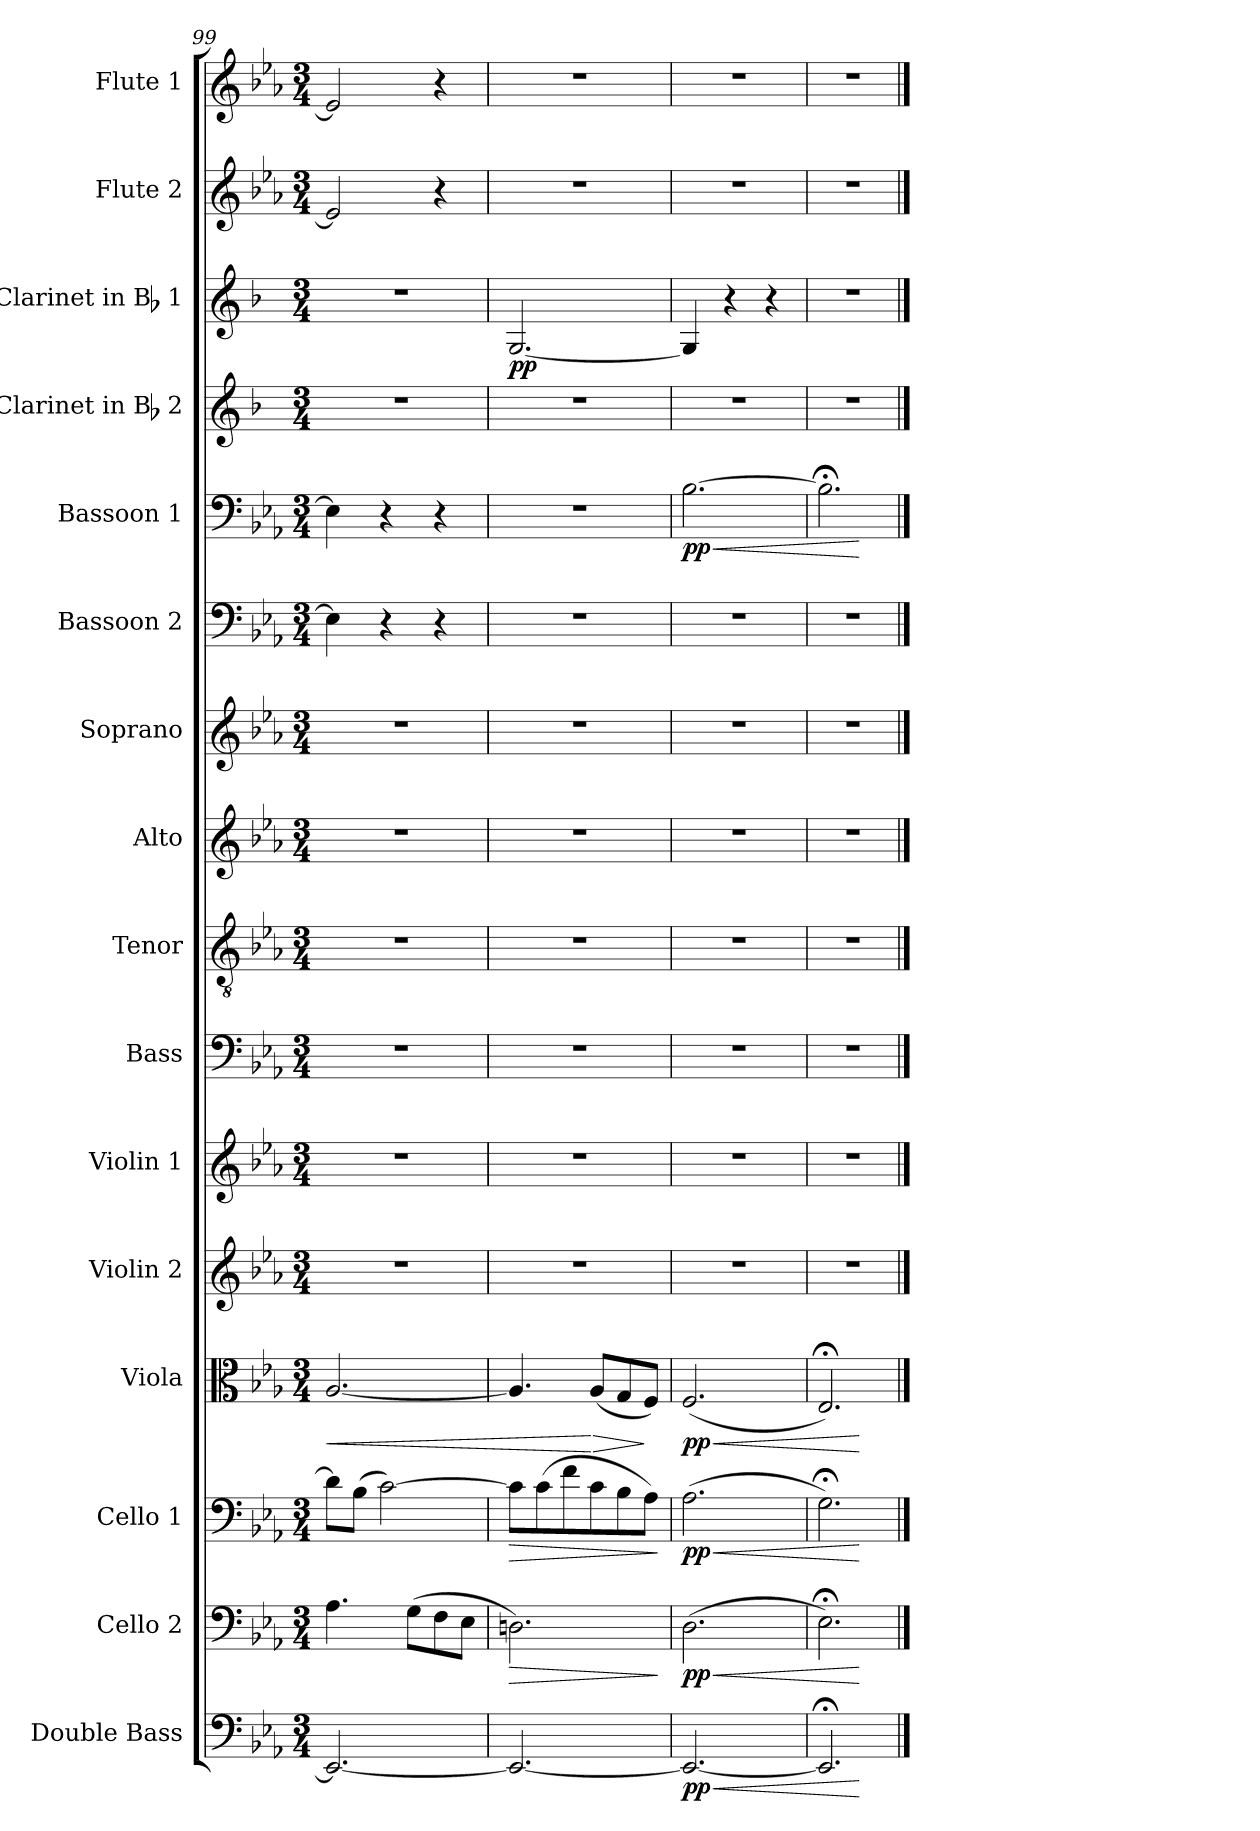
**kern	**dynam	**kern	**dynam	**kern	**dynam	**kern	**dynam	**kern	**kern	**kern	**kern	**kern	**kern	**kern	**kern	**dynam	**kern	**kern	**dynam	**kern	**kern
*part16	*part16	*part15	*part15	*part14	*part14	*part13	*part13	*part12	*part11	*part10	*part9	*part8	*part7	*part6	*part5	*part5	*part4	*part3	*part3	*part2	*part1
*staff16	*staff16	*staff15	*staff15	*staff14	*staff14	*staff13	*staff13	*staff12	*staff11	*staff10	*staff9	*staff8	*staff7	*staff6	*staff5	*staff5	*staff4	*staff3	*staff3	*staff2	*staff1
*I"Double Bass	*	*I"Cello 2	*	*I"Cello 1	*	*I"Viola	*	*I"Violin 2	*I"Violin 1	*I"Bass	*I"Tenor	*I"Alto	*I"Soprano	*I"Bassoon 2	*I"Bassoon 1	*	*I"Clarinet in Bb 2	*I"Clarinet in Bb 1	*	*I"Flute 2	*I"Flute 1
*I'D.B.	*	*	*	*	*	*I'Vla.	*	*I'Vln. 2	*I'Vln. 1	*I'B	*I'T	*I'A	*I'S	*I'Bsn. 2	*I'Bsn. 1	*	*	*	*	*I'Fl. 2	*I'Fl. 1
*clefF4	*	*clefF4	*	*clefF4	*	*clefC3	*	*clefG2	*clefG2	*clefF4	*clefGv2	*clefG2	*clefG2	*clefF4	*clefF4	*	*clefG2	*clefG2	*	*clefG2	*clefG2
*ITrd7c12	*	*	*	*	*	*	*	*	*	*	*	*	*	*	*	*	*ITrd1c2	*ITrd1c2	*	*	*
*k[b-e-a-]	*	*k[b-e-a-]	*	*k[b-e-a-]	*	*k[b-e-a-]	*	*k[b-e-a-]	*k[b-e-a-]	*k[b-e-a-]	*k[b-e-a-]	*k[b-e-a-]	*k[b-e-a-]	*k[b-e-a-]	*k[b-e-a-]	*	*k[b-e-a-]	*k[b-e-a-]	*	*k[b-e-a-]	*k[b-e-a-]
*E-:	*	*E-:	*	*E-:	*	*E-:	*	*E-:	*E-:	*E-:	*E-:	*E-:	*E-:	*E-:	*E-:	*	*E-:	*E-:	*	*E-:	*E-:
*M3/4	*	*M3/4	*	*M3/4	*	*M3/4	*	*M3/4	*M3/4	*M3/4	*M3/4	*M3/4	*M3/4	*M3/4	*M3/4	*	*M3/4	*M3/4	*	*M3/4	*M3/4
=99	=99	=99	=99	=99	=99	=99	=99	=99	=99	=99	=99	=99	=99	=99	=99	=99	=99	=99	=99	=99	=99
!	!	!	!	!	!	!	!LO:HP:b	!	!	!	!	!	!	!	!	!	!	!	!	!	!
2.EEE-/_	.	4.A-\	.	8d-\L]	.	[2.A-/	<	2.r	2.r	2.r	2.r	2.r	2.r	4E-\]	4E-\]	.	2.r	2.r	.	2e-/]	2e-/]
.	.	.	.	(8B-\J	.	.	.	.	.	.	.	.	.	.	.	.	.	.	.	.	.
.	.	.	.	[2c\)	.	.	.	.	.	.	.	.	.	4r	4r	.	.	.	.	.	.
.	.	(8G\L	.	.	.	.	.	.	.	.	.	.	.	.	.	.	.	.	.	.	.
.	.	8F\	.	.	.	.	.	.	.	.	.	.	.	4r	4r	.	.	.	.	4r	4r
.	.	8E-\J	.	.	.	.	.	.	.	.	.	.	.	.	.	.	.	.	.	.	.
=100	=100	=100	=100	=100	=100	=100	=100	=100	=100	=100	=100	=100	=100	=100	=100	=100	=100	=100	=100	=100	=100
!	!	!	!LO:HP:b	!	!LO:HP:b	!	!	!	!	!	!	!	!	!	!	!	!	!	!LO:DY:b	!	!
2.EEE-/_	.	2.Dn\)	>	8c\L]	>	4.A-/]	.	2.r	2.r	2.r	2.r	2.r	2.r	2.r	2.r	.	2.r	[2.F/	pp	2.r	2.r
.	.	.	.	(8c\	.	.	.	.	.	.	.	.	.	.	.	.	.	.	.	.	.
.	.	.	.	8f\	.	.	.	.	.	.	.	.	.	.	.	.	.	.	.	.	.
!	!	!	!	!	!	!	!LO:HP:n=1:b	!	!	!	!	!	!	!	!	!	!	!	!	!	!
.	.	.	.	8c\	.	(8A-/L	[ >	.	.	.	.	.	.	.	.	.	.	.	.	.	.
.	.	.	.	8B-\	.	8G/	.	.	.	.	.	.	.	.	.	.	.	.	.	.	.
.	.	.	.	8A-\J)	.	8F/J)	]	.	.	.	.	.	.	.	.	.	.	.	.	.	.
.	.	.	]	.	]	.	.	.	.	.	.	.	.	.	.	.	.	.	.	.	.
=101	=101	=101	=101	=101	=101	=101	=101	=101	=101	=101	=101	=101	=101	=101	=101	=101	=101	=101	=101	=101	=101
!	!LO:HP:b	!	!	!	!	!	!	!	!	!	!	!	!	!	!	!	!	!	!	!	!
!	!LO:HP:n=1:b	!	!LO:HP:b	!	!LO:HP:b	!	!LO:HP:b	!	!	!	!	!	!	!	!	!LO:HP:b	!	!	!	!	!
!	!LO:DY:n=1:b	!	!LO:DY:n=1:b	!	!LO:DY:n=1:b	!	!LO:DY:n=1:b	!	!	!	!	!	!	!	!	!LO:DY:n=1:b	!	!	!	!	!
2.EEE-/_	< > pp	(2.D\	< pp	(2.A-\	< pp	(2.F/	< pp	2.r	2.r	2.r	2.r	2.r	2.r	2.r	[2.B-\	< pp	2.r	4F/]	.	2.r	2.r
.	.	.	.	.	.	.	.	.	.	.	.	.	.	.	.	.	.	4r	.	.	.
.	.	.	.	.	.	.	.	.	.	.	.	.	.	.	.	.	.	4r	.	.	.
.	]	.	.	.	.	.	.	.	.	.	.	.	.	.	.	.	.	.	.	.	.
=102	=102	=102	=102	=102	=102	=102	=102	=102	=102	=102	=102	=102	=102	=102	=102	=102	=102	=102	=102	=102	=102
2.EEE-;/]	.	2.E-;<\)	.	2.G;<\)	.	2.E-;</)	.	2.r	2.r	2.r	2.r	2.r	2.r	2.r	2.B-;<\]	.	2.r	2.r	.	2.r	2.r
.	[	.	[	.	[	.	[	.	.	.	.	.	.	.	.	[	.	.	.	.	.
==	==	==	==	==	==	==	==	==	==	==	==	==	==	==	==	==	==	==	==	==	==
*-	*-	*-	*-	*-	*-	*-	*-	*-	*-	*-	*-	*-	*-	*-	*-	*-	*-	*-	*-	*-	*-
